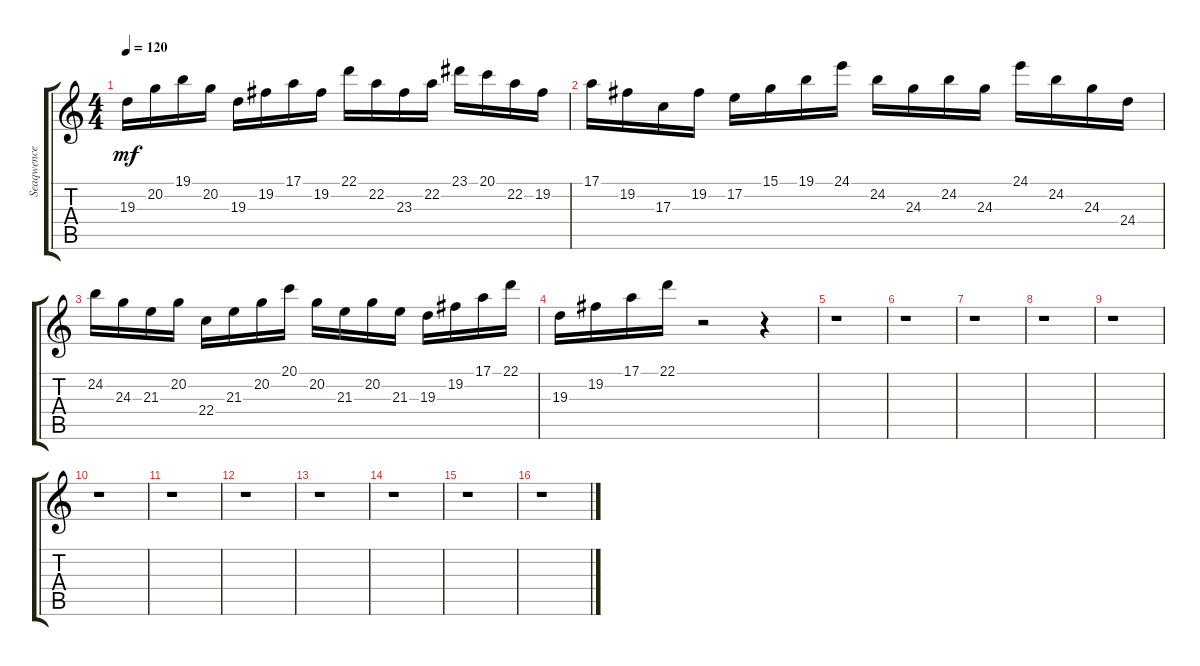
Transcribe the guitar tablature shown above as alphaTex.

\track ("Seaqwence" "Seaqwence") {instrument harpsichord}
\staff {score tabs}
\tuning (E4 B3 G3 D3 A2 E2) {hide}
\ts (4 4)
\tempo 120
\clef g2
\ks c
19.3.16{dy mf} 20.2.16 19.1.16 20.2.16 19.3.16 19.2.16 17.1.16 19.2.16 22.1.16 22.2.16 23.3.16 22.2.16 23.1.16 20.1.16 22.2.16 19.2.16 |
17.1.16 19.2.16 17.3.16 19.2.16 17.2.16 15.1.16 19.1.16 24.1.16 24.2.16 24.3.16 24.2.16 24.3.16 24.1.16 24.2.16 24.3.16 24.4.16 |
24.2.16 24.3.16 21.3.16 20.2.16 22.4.16 21.3.16 20.2.16 20.1.16 20.2.16 21.3.16 20.2.16 21.3.16 19.3.16 19.2.16 17.1.16 22.1.16 |
19.3.16 19.2.16 17.1.16 22.1.16 r.2 r.4 |
r.1 |
r.1 |
r.1 |
r.1 |
r.1 |
r.1 |
r.1 |
r.1 |
r.1 |
r.1 |
r.1 |
r.1
